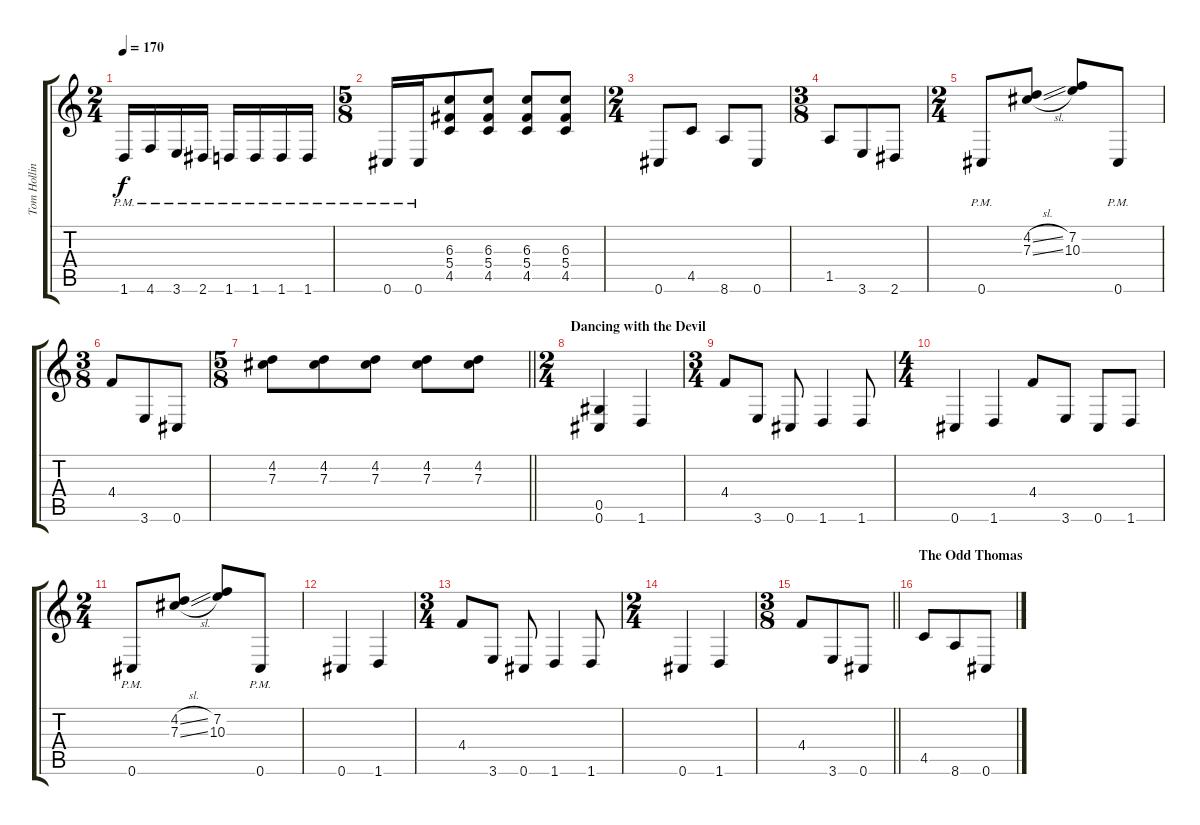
\track ("Tom Hollings" "Tom Hollin") {instrument distortionguitar}
\staff {score tabs}
\tuning (Eb4 Bb3 Gb3 Db3 Ab2 Db2) {hide}
\ts (2 4)
\tempo 170
\clef g2
\ks c
1.6{pm}.16{dy f} 4.6{pm}.16 3.6{pm}.16 2.6{pm}.16 1.6{pm}.16 1.6{pm}.16 1.6{pm}.16 1.6{pm}.16 |
\ts (5 8)
0.6{pm}.16 0.6{pm}.16 (6.3 5.4 4.5).8 (6.3 5.4 4.5).8 (6.3 5.4 4.5).8 (6.3 5.4 4.5).8 |
\ts (2 4)
0.6.8 4.5.8 8.6.8 0.6.8 |
\ts (3 8)
1.5.8 3.6.8 2.6.8 |
\ts (2 4)
0.6{pm}.8 (4.2{sl} 7.3{sl}).8 (7.2 10.3).8 0.6{pm}.8 |
\ts (3 8)
4.4.8 3.6.8 0.6.8 |
\ts (5 8)
\barLineRight lightlight
(4.2 7.3).8 (4.2 7.3).8 (4.2 7.3).8 (4.2 7.3).8 (4.2 7.3).8 |
\ts (2 4)
\section ("" "Dancing with the Devil")
(0.5 0.6).4 1.6.4 |
\ts (3 4)
4.4.8 3.6.8 0.6.8 1.6.4 1.6.8 |
\ts (4 4)
0.6.4 1.6.4 4.4.8 3.6.8 0.6.8 1.6.8 |
\ts (2 4)
0.6{pm}.8 (4.2{sl} 7.3{sl}).8 (7.2 10.3).8 0.6{pm}.8 |
0.6.4 1.6.4 |
\ts (3 4)
4.4.8 3.6.8 0.6.8 1.6.4 1.6.8 |
\ts (2 4)
0.6.4 1.6.4 |
\ts (3 8)
\barLineRight lightlight
4.4.8 3.6.8 0.6.8 |
\section ("" "The Odd Thomas")
4.5.8 8.6.8 0.6.8
